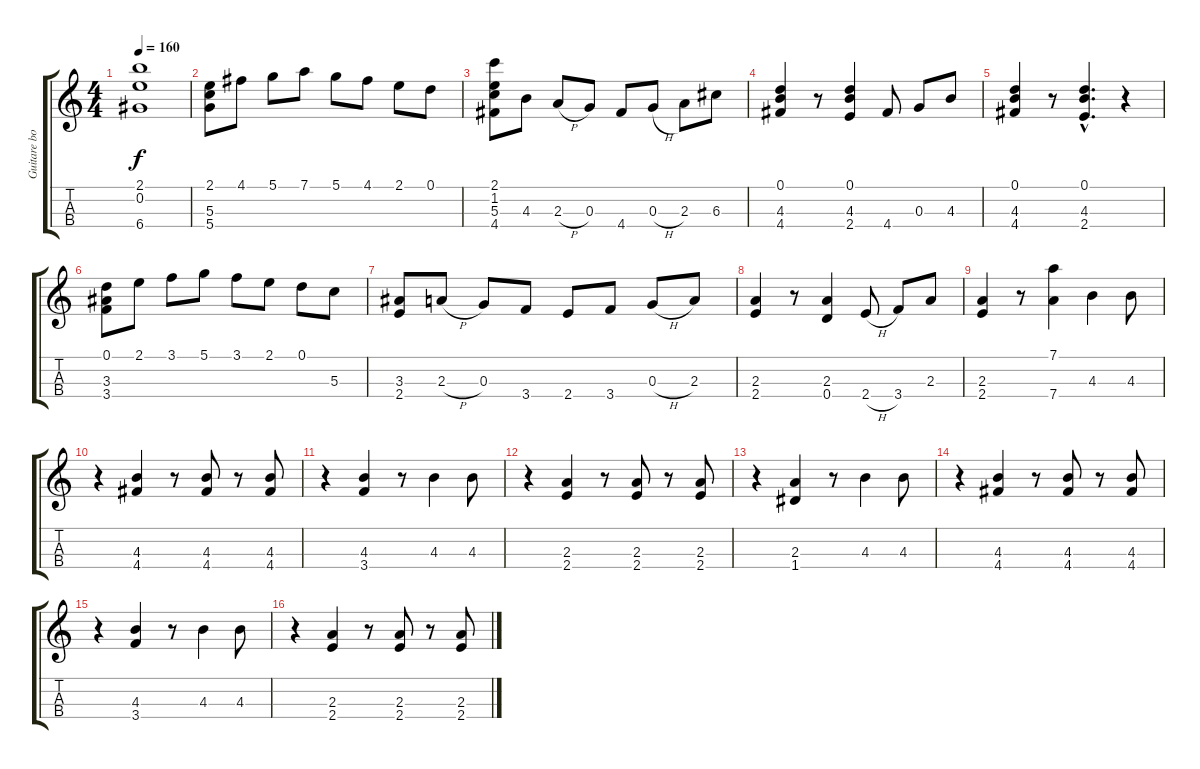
\track ("Guitare bossa" "Guitare bo") {instrument acousticguitarnylon}
\staff {score tabs}
\tuning (D4 B4 G3 D3) {hide}
\ts (4 4)
\tempo 160
\clef g2
\ks c
(2.1{t} 0.2 6.4{t}).1{dy f} |
(2.1 5.3 5.4).8 4.1.8 5.1.8 7.1.8 5.1.8 4.1.8 2.1.8 0.1.8 |
(2.1 1.2 5.3 4.4).8 4.3.8 2.3{h}.8 0.3.8 4.4.8 0.3{h}.8 2.3.8 6.3.8 |
(0.1 4.3 4.4).4 r.8 (0.1 4.3 2.4).4 4.4.8 0.3.8 4.3.8 |
(0.1 4.3 4.4).4 r.8 (0.1{hac} 4.3{hac} 2.4{hac}).4{d} r.4 |
(0.1 3.3 3.4).8 2.1.8 3.1.8 5.1.8 3.1.8 2.1.8 0.1.8 5.3.8 |
(3.3 2.4).8 2.3{h}.8 0.3.8 3.4.8 2.4.8 3.4.8 0.3{h}.8 2.3.8 |
(2.3 2.4).4 r.8 (2.3 0.4).4 2.4{h}.8 3.4.8 2.3.8 |
(2.3 2.4).4 r.8 (7.1 7.4).4 4.3.4 4.3.8 |
r.4 (4.3 4.4).4 r.8 (4.3 4.4).8 r.8 (4.3 4.4).8 |
r.4 (4.3 3.4).4 r.8 4.3.4 4.3.8 |
r.4 (2.3 2.4).4 r.8 (2.3 2.4).8 r.8 (2.3 2.4).8 |
r.4 (2.3 1.4).4 r.8 4.3.4 4.3.8 |
r.4 (4.3 4.4).4 r.8 (4.3 4.4).8 r.8 (4.3 4.4).8 |
r.4 (4.3 3.4).4 r.8 4.3.4 4.3.8 |
r.4 (2.3 2.4).4 r.8 (2.3 2.4).8 r.8 (2.3 2.4).8
